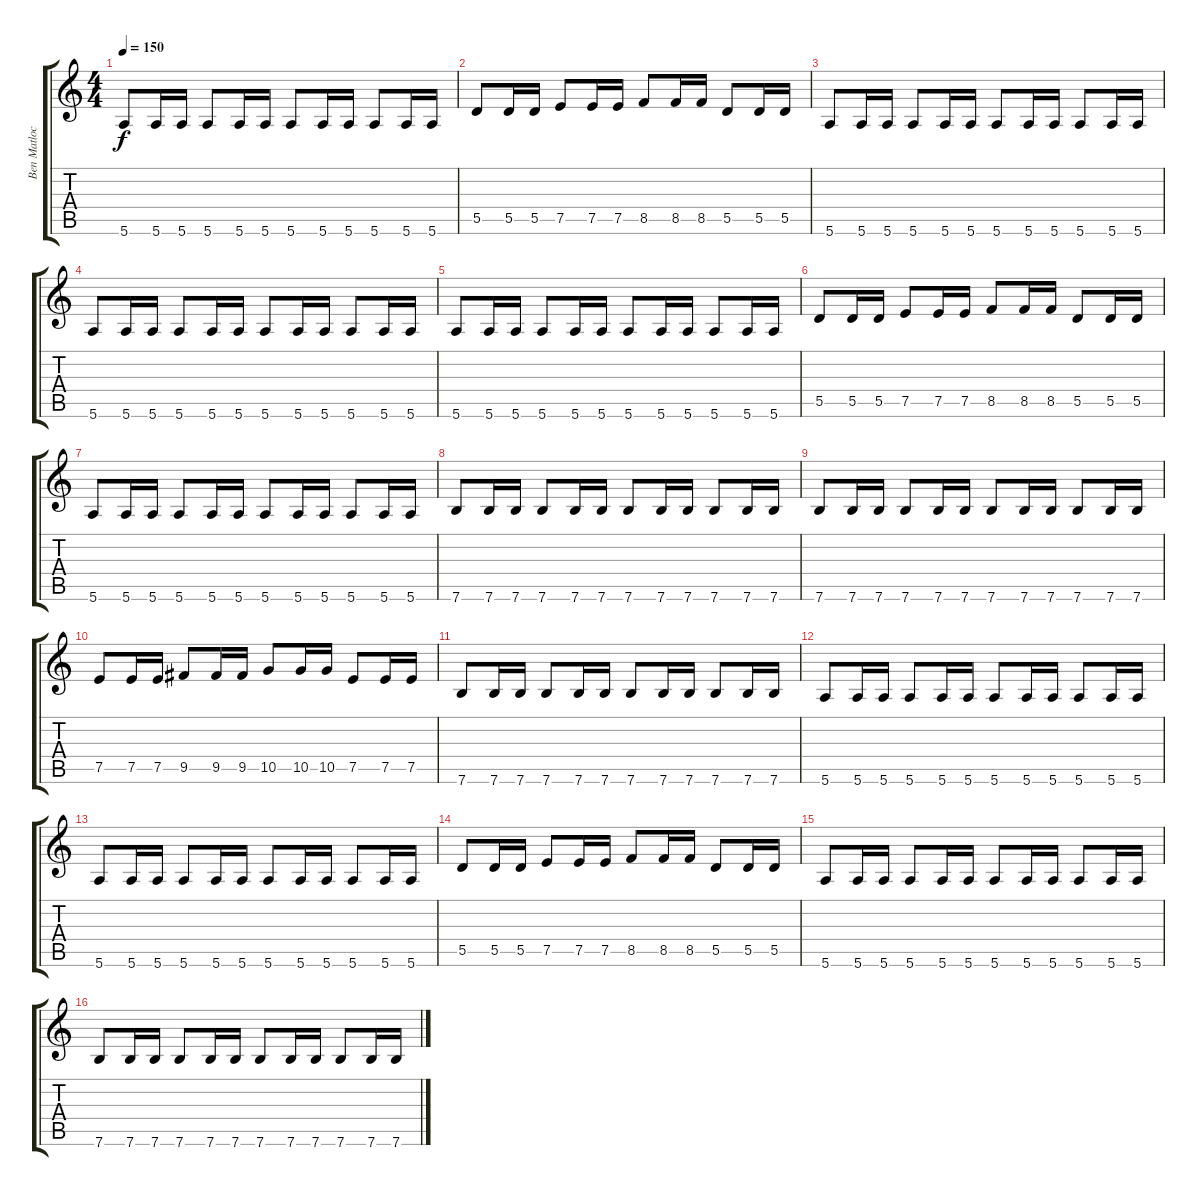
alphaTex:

\track ("Ben Matlock" "Ben Matloc") {instrument overdrivenguitar}
\staff {score tabs}
\tuning (E4 B3 G3 D3 A2 E2) {hide}
\ts (4 4)
\tempo 150
\clef g2
\ks c
5.6.8{dy f} 5.6.16 5.6.16 5.6.8 5.6.16 5.6.16 5.6.8 5.6.16 5.6.16 5.6.8 5.6.16 5.6.16 |
5.5.8 5.5.16 5.5.16 7.5.8 7.5.16 7.5.16 8.5.8 8.5.16 8.5.16 5.5.8 5.5.16 5.5.16 |
5.6.8 5.6.16 5.6.16 5.6.8 5.6.16 5.6.16 5.6.8 5.6.16 5.6.16 5.6.8 5.6.16 5.6.16 |
5.6.8 5.6.16 5.6.16 5.6.8 5.6.16 5.6.16 5.6.8 5.6.16 5.6.16 5.6.8 5.6.16 5.6.16 |
5.6.8 5.6.16 5.6.16 5.6.8 5.6.16 5.6.16 5.6.8 5.6.16 5.6.16 5.6.8 5.6.16 5.6.16 |
5.5.8 5.5.16 5.5.16 7.5.8 7.5.16 7.5.16 8.5.8 8.5.16 8.5.16 5.5.8 5.5.16 5.5.16 |
5.6.8 5.6.16 5.6.16 5.6.8 5.6.16 5.6.16 5.6.8 5.6.16 5.6.16 5.6.8 5.6.16 5.6.16 |
7.6.8 7.6.16 7.6.16 7.6.8 7.6.16 7.6.16 7.6.8 7.6.16 7.6.16 7.6.8 7.6.16 7.6.16 |
7.6.8 7.6.16 7.6.16 7.6.8 7.6.16 7.6.16 7.6.8 7.6.16 7.6.16 7.6.8 7.6.16 7.6.16 |
7.5.8 7.5.16 7.5.16 9.5.8 9.5.16 9.5.16 10.5.8 10.5.16 10.5.16 7.5.8 7.5.16 7.5.16 |
7.6.8 7.6.16 7.6.16 7.6.8 7.6.16 7.6.16 7.6.8 7.6.16 7.6.16 7.6.8 7.6.16 7.6.16 |
5.6.8 5.6.16 5.6.16 5.6.8 5.6.16 5.6.16 5.6.8 5.6.16 5.6.16 5.6.8 5.6.16 5.6.16 |
5.6.8 5.6.16 5.6.16 5.6.8 5.6.16 5.6.16 5.6.8 5.6.16 5.6.16 5.6.8 5.6.16 5.6.16 |
5.5.8 5.5.16 5.5.16 7.5.8 7.5.16 7.5.16 8.5.8 8.5.16 8.5.16 5.5.8 5.5.16 5.5.16 |
5.6.8 5.6.16 5.6.16 5.6.8 5.6.16 5.6.16 5.6.8 5.6.16 5.6.16 5.6.8 5.6.16 5.6.16 |
7.6.8 7.6.16 7.6.16 7.6.8 7.6.16 7.6.16 7.6.8 7.6.16 7.6.16 7.6.8 7.6.16 7.6.16
